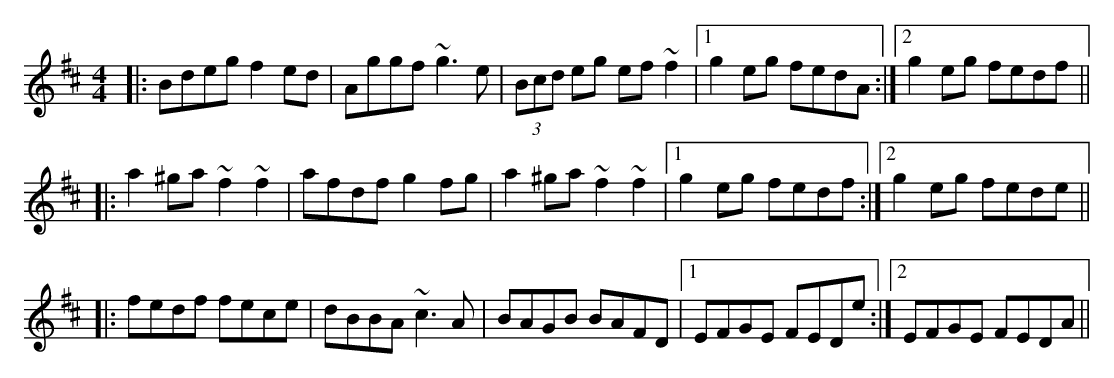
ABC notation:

X:1
M:4/4
K:D
|:Bdeg f2ed|Aggf ~g3e|(3Bcd eg ef~f2|1 g2eg fedA:|2 g2eg fedf||
|:a2^ga ~f2~f2|afdf g2fg|a2^ga ~f2~f2|1 g2eg fedf:|2 g2eg fede||
|:fedf fece|dBBA ~c3A|BAGB BAFD|1 EFGE FEDe:|2 EFGE FEDA||
